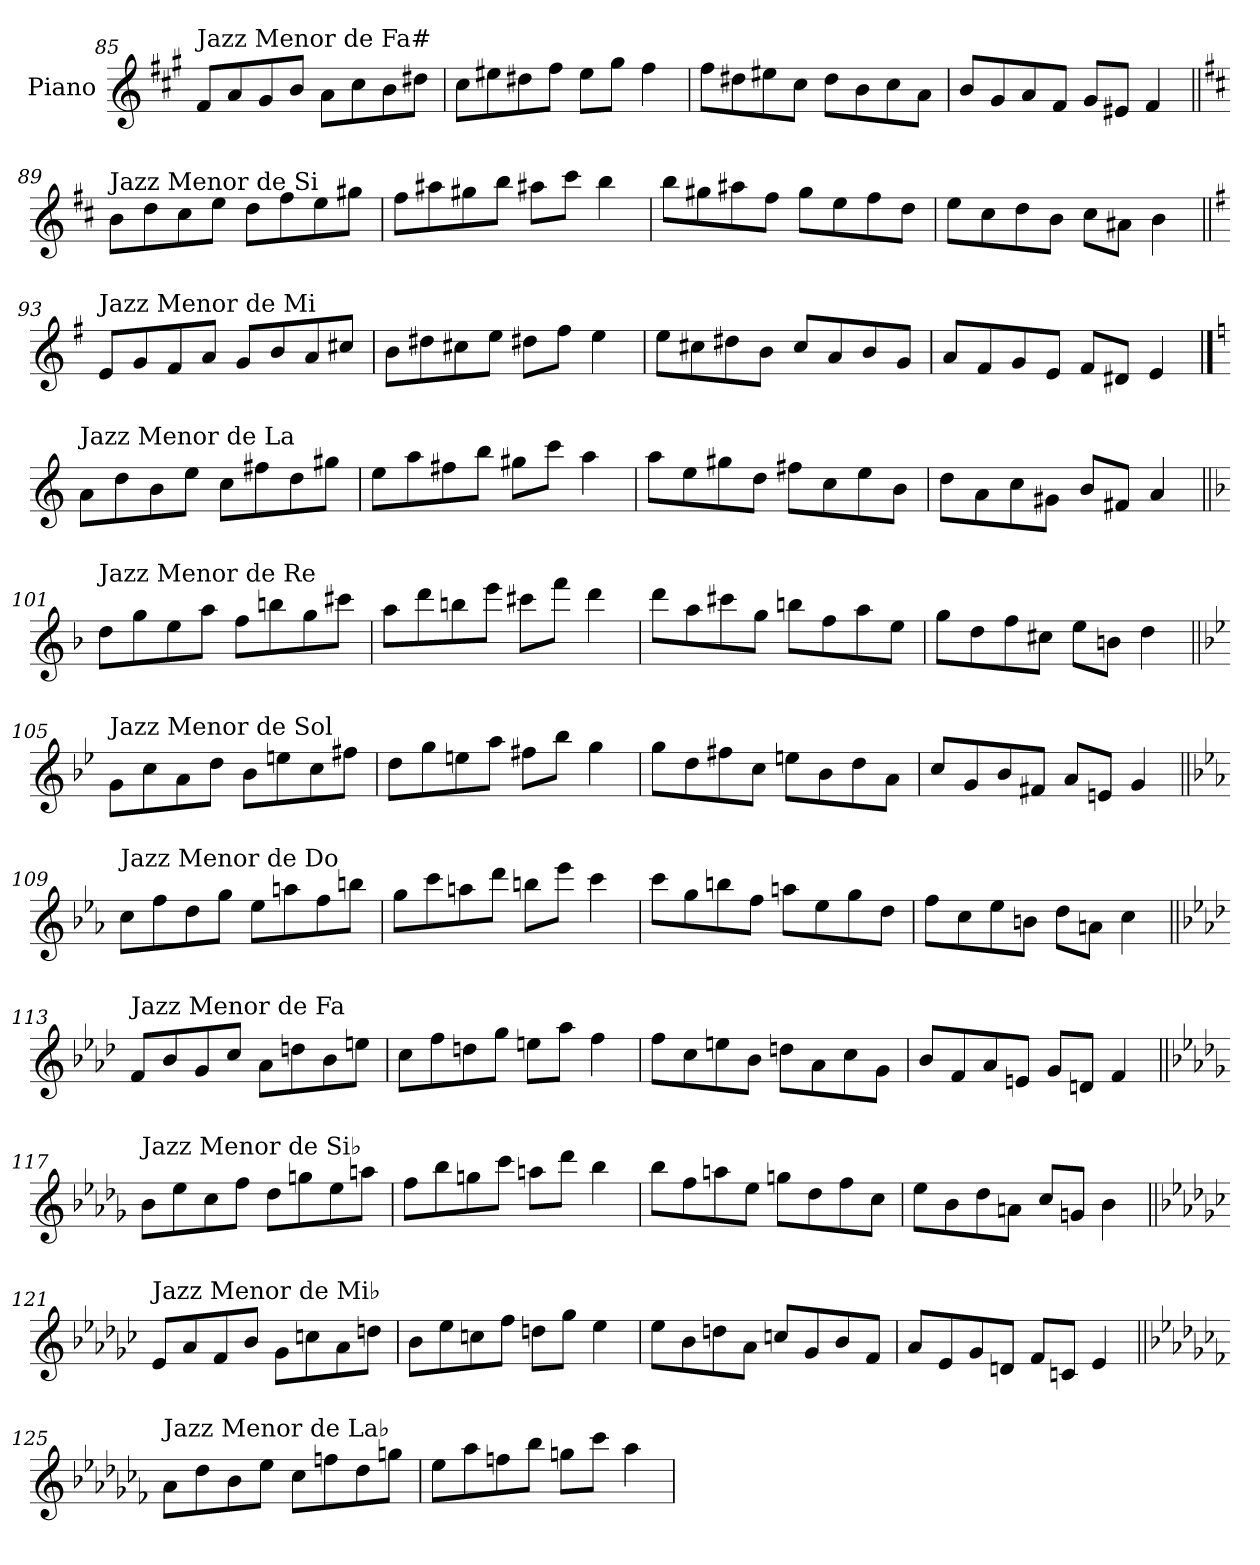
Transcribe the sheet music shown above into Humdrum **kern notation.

**kern
*part1
*staff1
*I"Piano
*I'Pno.
!!LO:LB:g=z
*clefG2
*k[f#c#g#]
=85
!LO:TX:a:t=Jazz Menor de Fa#
8f#/L
8a/
8g#/
8b/J
8a\L
8cc#\
8b\
8dd#X\J
=86
8cc#\L
8ee#X\
8dd#X\
8ff#\J
8ee#\L
8gg#\J
4ff#\
=87
8ff#\L
8dd#X\
8ee#X\
8cc#\J
8dd#\L
8b\
8cc#\
8a\J
=88
8b/L
8g#/
8a/
8f#/J
8g#/L
8e#X/J
4f#/
!!LO:LB:g=z
=89||
*k[f#c#]
!LO:TX:a:t=Jazz Menor de Si
8b\L
8dd\
8cc#\
8ee\J
8dd\L
8ff#\
8ee\
8gg#X\J
=90
8ff#\L
8aa#X\
8gg#X\
8bb\J
8aa#X\L
8ccc#\J
4bb\
=91
8bb\L
8gg#X\
8aa#X\
8ff#\J
8gg#\L
8ee\
8ff#\
8dd\J
=92
8ee\L
8cc#\
8dd\
8b\J
8cc#\L
8a#X\J
4b\
!!LO:LB:g=z
=93||
*k[f#]
!LO:TX:a:t=Jazz Menor de Mi
8e/L
8g/
8f#/
8a/J
8g/L
8b/
8a/
8cc#X/J
=94
8b\L
8dd#X\
8cc#X\
8ee\J
8dd#X\L
8ff#\J
4ee\
=95
8ee\L
8cc#X\
8dd#X\
8b\J
8cc#/L
8a/
8b/
8g/J
=96
8a/L
8f#/
8g/
8e/J
8f#/L
8d#X/J
4e/
!!LO:PB:g=z
==97
*k[]
!LO:TX:a:t=Jazz Menor de La
8a\L
8dd\
8b\
8ee\J
8cc\L
8ff#X\
8dd\
8gg#X\J
=98
8ee\L
8aa\
8ff#X\
8bb\J
8gg#X\L
8ccc\J
4aa\
=99
8aa\L
8ee\
8gg#X\
8dd\J
8ff#X\L
8cc\
8ee\
8b\J
=100
8dd\L
8a\
8cc\
8g#X\J
8b/L
8f#X/J
4a/
!!LO:LB:g=z
=101||
*k[b-]
!LO:TX:a:t=Jazz Menor de Re
8dd\L
8gg\
8ee\
8aa\J
8ff\L
8bbn\
8gg\
8ccc#X\J
=102
8aa\L
8ddd\
8bbn\
8eee\J
8ccc#X\L
8fff\J
4ddd\
=103
8ddd\L
8aa\
8ccc#X\
8gg\J
8bbn\L
8ff\
8aa\
8ee\J
=104
8gg\L
8dd\
8ff\
8cc#X\J
8ee\L
8bn\J
4dd\
!!LO:LB:g=z
=105||
*k[b-e-]
!LO:TX:a:t=Jazz Menor de Sol
8g\L
8cc\
8a\
8dd\J
8b-\L
8een\
8cc\
8ff#X\J
=106
8dd\L
8gg\
8een\
8aa\J
8ff#X\L
8bb-\J
4gg\
=107
8gg\L
8dd\
8ff#X\
8cc\J
8een\L
8b-\
8dd\
8a\J
=108
8cc/L
8g/
8b-/
8f#X/J
8a/L
8en/J
4g/
!!LO:LB:g=z
=109||
*k[b-e-a-]
!LO:TX:a:t=Jazz Menor de Do
8cc\L
8ff\
8dd\
8gg\J
8ee-\L
8aan\
8ff\
8bbn\J
=110
8gg\L
8ccc\
8aan\
8ddd\J
8bbn\L
8eee-\J
4ccc\
=111
8ccc\L
8gg\
8bbn\
8ff\J
8aan\L
8ee-\
8gg\
8dd\J
=112
8ff\L
8cc\
8ee-\
8bn\J
8dd\L
8an\J
4cc\
!!LO:LB:g=z
=113||
*k[b-e-a-d-]
!LO:TX:a:t=Jazz Menor de Fa
8f/L
8b-/
8g/
8cc/J
8a-\L
8ddn\
8b-\
8een\J
=114
8cc\L
8ff\
8ddn\
8gg\J
8een\L
8aa-\J
4ff\
=115
8ff\L
8cc\
8een\
8b-\J
8ddn\L
8a-\
8cc\
8g\J
=116
8b-/L
8f/
8a-/
8en/J
8g/L
8dn/J
4f/
!!LO:LB:g=z
=117||
*k[b-e-a-d-g-]
!LO:TX:a:t=Jazz Menor de Si♭
8b-\L
8ee-\
8cc\
8ff\J
8dd-\L
8ggn\
8ee-\
8aan\J
=118
8ff\L
8bb-\
8ggn\
8ccc\J
8aan\L
8ddd-\J
4bb-\
=119
8bb-\L
8ff\
8aan\
8ee-\J
8ggn\L
8dd-\
8ff\
8cc\J
=120
8ee-\L
8b-\
8dd-\
8an\J
8cc/L
8gn/J
4b-\
!!LO:LB:g=z
=121||
*k[b-e-a-d-g-c-]
!LO:TX:a:t=Jazz Menor de Mi♭
8e-/L
8a-/
8f/
8b-/J
8g-\L
8ccn\
8a-\
8ddn\J
=122
8b-\L
8ee-\
8ccn\
8ff\J
8ddn\L
8gg-\J
4ee-\
=123
8ee-\L
8b-\
8ddn\
8a-\J
8ccn/L
8g-/
8b-/
8f/J
=124
8a-/L
8e-/
8g-/
8dn/J
8f/L
8cn/J
4e-/
!!LO:LB:g=z
=125||
*k[b-e-a-d-g-c-f-]
!LO:TX:a:t=Jazz Menor de La♭
8a-\L
8dd-\
8b-\
8ee-\J
8cc-\L
8ffn\
8dd-\
8ggn\J
=126
8ee-\L
8aa-\
8ffn\
8bb-\J
8ggn\L
8ccc-\J
4aa-\
=
*-
